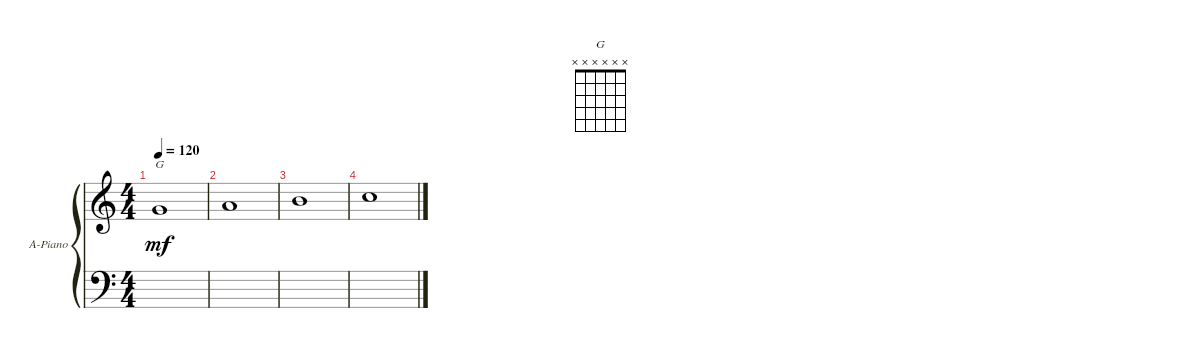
\defaultSystemsLayout 4
\bracketExtendMode groupsimilarinstruments
\firstSystemTrackNameOrientation horizontal
\otherSystemsTrackNameOrientation horizontal
\track ("Acoustic Piano" "A-Piano") {instrument acousticgrandpiano}
\staff {score}
\tuning (E4 B3 G3 D3 A2 E2)
\chord ("G" x x x x x x)
\ts (4 4)
\tempo 120
\clef g2
\ks c
3.1.1{ch "G" dy mf instrument acousticgrandpiano beam Up} |
5.1.1{beam Up} |
7.1.1{beam Down} |
8.1.1{beam Down}
\staff {score}
\tuning (G2 D2 A1 E1)
\clef f4
\ottava regular
\simile none
\ks c
|
|
|
